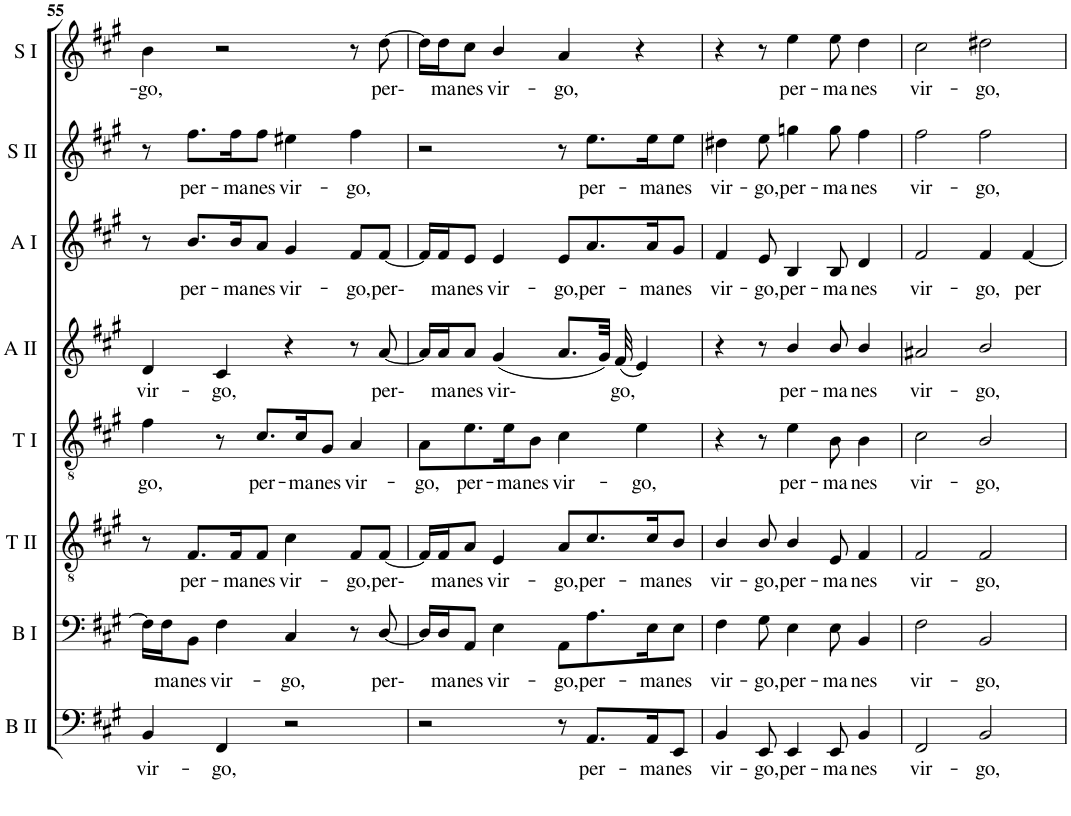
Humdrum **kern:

**kern	**text	**kern	**text	**kern	**text	**kern	**text	**kern	**text	**kern	**text	**kern	**text	**kern	**text
*part8	*part8	*part7	*part7	*part6	*part6	*part5	*part5	*part4	*part4	*part3	*part3	*part2	*part2	*part1	*part1
*staff8	*staff8	*staff7	*staff7	*staff6	*staff6	*staff5	*staff5	*staff4	*staff4	*staff3	*staff3	*staff2	*staff2	*staff1	*staff1
*I"Bass II	*	*I"Bass I	*	*I"Tenor II	*	*I"Tenor I	*	*I"Alto II	*	*I"Alto I	*	*I"Soprano II	*	*I"Soprano I	*
*I'B II	*	*I'B I	*	*I'T II	*	*I'T I	*	*I'A II	*	*I'A I	*	*I'S II	*	*I'S I	*
!!LO:PB:g=z
*clefF4	*	*clefF4	*	*clefGv2	*	*clefGv2	*	*clefG2	*	*clefG2	*	*clefG2	*	*clefG2	*
*k[f#c#g#]	*	*k[f#c#g#]	*	*k[f#c#g#]	*	*k[f#c#g#]	*	*k[f#c#g#]	*	*k[f#c#g#]	*	*k[f#c#g#]	*	*k[f#c#g#]	*
*A:	*	*A:	*	*A:	*	*A:	*	*A:	*	*A:	*	*A:	*	*A:	*
*M2/2	*	*M2/2	*	*M2/2	*	*M2/2	*	*M2/2	*	*M2/2	*	*M2/2	*	*M2/2	*
*met(c|)	*	*met(c|)	*	*met(c|)	*	*met(c|)	*	*met(c|)	*	*met(c|)	*	*met(c|)	*	*met(c|)	*
=55	=55	=55	=55	=55	=55	=55	=55	=55	=55	=55	=55	=55	=55	=55	=55
!	!LO:LY:b	!	!	!	!	!	!LO:LY:b	!	!LO:LY:b	!	!	!	!	!	!LO:LY:b
4BB/	vir-	16F#\LL]	.	8r	.	4f#\	go,	4d/	vir-	8r	.	8r	.	4b\	-go,
!	!	!	!LO:LY:b	!	!	!	!	!	!	!	!	!	!	!	!
.	.	16F#\J	ma-	.	.	.	.	.	.	.	.	.	.	.	.
!	!	!	!LO:LY:b	!	!LO:LY:b	!	!	!	!	!	!LO:LY:b	!	!LO:LY:b	!	!
.	.	8BB\J	-nes	8.F#/L	per-	.	.	.	.	8.b/L	per-	8.ff#\L	per-	.	.
!	!LO:LY:b	!	!LO:LY:b	!	!	!	!	!	!LO:LY:b	!	!	!	!	!	!
4FF#/	-go,	4F#\	vir-	.	.	8r	.	4c#/	-go,	.	.	.	.	2r	.
!	!	!	!	!	!LO:LY:b	!	!	!	!	!	!LO:LY:b	!	!LO:LY:b	!	!
.	.	.	.	16F#/K	-ma-	.	.	.	.	16b/K	-ma-	16ff#\K	-ma-	.	.
!	!	!	!	!	!LO:LY:b	!	!LO:LY:b	!	!	!	!LO:LY:b	!	!LO:LY:b	!	!
.	.	.	.	8F#/J	-nes	8.c#/L	per-	.	.	8a/J	-nes	8ff#\J	-nes	.	.
!	!	!	!LO:LY:b	!	!LO:LY:b	!	!	!	!	!	!LO:LY:b	!	!LO:LY:b	!	!
2r	.	4C#/	-go,	4c#\	vir-	.	.	4r	.	4g#/	vir-	4ee#X\	vir-	.	.
!	!	!	!	!	!	!	!LO:LY:b	!	!	!	!	!	!	!	!
.	.	.	.	.	.	16c#/K	-ma-	.	.	.	.	.	.	.	.
!	!	!	!	!	!	!	!LO:LY:b	!	!	!	!	!	!	!	!
.	.	.	.	.	.	8G#/J	-nes	.	.	.	.	.	.	.	.
!	!	!	!	!	!LO:LY:b	!	!LO:LY:b	!	!	!	!LO:LY:b	!	!LO:LY:b	!	!
.	.	8r	.	8F#/L	-go,	4A/	vir-	8r	.	8f#/L	-go,	4ff#\	-go,	8r	.
!	!	!	!LO:LY:b	!	!LO:LY:b	!	!	!	!LO:LY:b	!	!LO:LY:b	!	!	!	!LO:LY:b
.	.	[8D/	per-	[8F#/J	per-	.	.	[8a/	per-	[8f#/J	per-	.	.	[8dd\	per-
=56	=56	=56	=56	=56	=56	=56	=56	=56	=56	=56	=56	=56	=56	=56	=56
!	!	!	!	!	!	!	!LO:LY:b	!	!	!	!	!	!	!	!
2r	.	16D/LL]	.	16F#/LL]	.	8A\L	-go,	16a/LL]	.	16f#/LL]	.	2r	.	16dd\LL]	.
!	!	!	!LO:LY:b	!	!LO:LY:b	!	!	!	!LO:LY:b	!	!LO:LY:b	!	!	!	!LO:LY:b
.	.	16D/J	ma-	16F#/J	ma-	.	.	16a/J	ma-	16f#/J	ma-	.	.	16dd\J	ma-
!	!	!	!LO:LY:b	!	!LO:LY:b	!	!LO:LY:b	!	!LO:LY:b	!	!LO:LY:b	!	!	!	!LO:LY:b
.	.	8AA/J	-nes	8A/J	-nes	8.e\	per-	8a/J	-nes	8e/J	-nes	.	.	8cc#\J	-nes
!	!	!	!LO:LY:b	!	!LO:LY:b	!	!	!	!LO:LY:b	!	!LO:LY:b	!	!	!	!LO:LY:b
.	.	4E\	vir-	4E/	vir-	.	.	(<4g#/	vir-	4e/	vir-	.	.	4b/	vir-
!	!	!	!	!	!	!	!LO:LY:b	!	!	!	!	!	!	!	!
.	.	.	.	.	.	16e\K	-ma-	.	.	.	.	.	.	.	.
!	!	!	!	!	!	!	!LO:LY:b	!	!	!	!	!	!	!	!
.	.	.	.	.	.	8B\J	-nes	.	.	.	.	.	.	.	.
!	!	!	!LO:LY:b	!	!LO:LY:b	!	!LO:LY:b	!	!	!	!LO:LY:b	!	!	!	!LO:LY:b
8r	.	8AA\L	-go,	8A/L	-go,	4c#\	vir-	8.a/L	.	8e/L	-go,	8r	.	4a/	-go,
!	!LO:LY:b	!	!LO:LY:b	!	!LO:LY:b	!	!	!	!	!	!LO:LY:b	!	!LO:LY:b	!	!
8.AA/L	per-	8.A\	per-	8.c#/	per-	.	.	.	.	8.a/	per-	8.ee\L	per-	.	.
.	.	.	.	.	.	.	.	32g#/Jkk)	.	.	.	.	.	.	.
!	!	!	!	!	!	!	!	!	!LO:LY:b	!	!	!	!	!	!
.	.	.	.	.	.	.	.	(<32f#/	go,	.	.	.	.	.	.
!	!	!	!	!	!	!	!LO:LY:b	!	!	!	!	!	!	!	!
.	.	.	.	.	.	4e\	-go,	4e/)	.	.	.	.	.	4r	.
!	!LO:LY:b	!	!LO:LY:b	!	!LO:LY:b	!	!	!	!	!	!LO:LY:b	!	!LO:LY:b	!	!
16AA/K	-ma-	16E\K	-ma-	16c#/K	-ma-	.	.	.	.	16a/K	-ma-	16ee\K	-ma-	.	.
!	!LO:LY:b	!	!LO:LY:b	!	!LO:LY:b	!	!	!	!	!	!LO:LY:b	!	!LO:LY:b	!	!
8EE/J	-nes	8E\J	-nes	8B/J	-nes	.	.	.	.	8g#/J	-nes	8ee\J	-nes	.	.
=57	=57	=57	=57	=57	=57	=57	=57	=57	=57	=57	=57	=57	=57	=57	=57
!	!LO:LY:b	!	!LO:LY:b	!	!LO:LY:b	!	!	!	!	!	!LO:LY:b	!	!LO:LY:b	!	!
4BB/	vir-	4F#\	vir-	4B/	vir-	4r	.	4r	.	4f#/	vir-	4dd#X\	vir-	4r	.
!	!LO:LY:b	!	!LO:LY:b	!	!LO:LY:b	!	!	!	!	!	!LO:LY:b	!	!LO:LY:b	!	!
8EE/	-go,	8G#\	-go,	8B/	-go,	8r	.	8r	.	8e/	-go,	8ee\	-go,	8r	.
!	!LO:LY:b	!	!LO:LY:b	!	!LO:LY:b	!	!LO:LY:b	!	!LO:LY:b	!	!LO:LY:b	!	!LO:LY:b	!	!LO:LY:b
4EE/	per-	4E\	per-	4B/	per-	4e\	per-	4b/	per-	4B/	per-	4ggn\	per-	4ee\	per-
!	!LO:LY:b	!	!LO:LY:b	!	!LO:LY:b	!	!LO:LY:b	!	!LO:LY:b	!	!LO:LY:b	!	!LO:LY:b	!	!LO:LY:b
8EE/	-ma-	8E\	-ma-	8E/	-ma-	8B\	-ma-	8b/	-ma-	8B/	-ma-	8gg\	-ma-	8ee\	-ma-
!	!LO:LY:b	!	!LO:LY:b	!	!LO:LY:b	!	!LO:LY:b	!	!LO:LY:b	!	!LO:LY:b	!	!LO:LY:b	!	!LO:LY:b
4BB/	-nes	4BB/	-nes	4F#/	-nes	4B\	-nes	4b/	-nes	4d/	-nes	4ff#\	-nes	4dd\	-nes
=58	=58	=58	=58	=58	=58	=58	=58	=58	=58	=58	=58	=58	=58	=58	=58
!	!LO:LY:b	!	!LO:LY:b	!	!LO:LY:b	!	!LO:LY:b	!	!LO:LY:b	!	!LO:LY:b	!	!LO:LY:b	!	!LO:LY:b
2FF#/	vir-	2F#\	vir-	2F#/	vir-	2c#\	vir-	2a#X/	vir-	2f#/	vir-	2ff#\	vir-	2cc#\	vir-
!	!LO:LY:b	!	!LO:LY:b	!	!LO:LY:b	!	!LO:LY:b	!	!LO:LY:b	!	!LO:LY:b	!	!LO:LY:b	!	!LO:LY:b
2BB/	-go,	2BB/	-go,	2F#/	-go,	2B/	-go,	2b/	-go,	4f#/	-go,	2ff#\	-go,	2dd#X\	-go,
!	!	!	!	!	!	!	!	!	!	!	!LO:LY:b	!	!	!	!
.	.	.	.	.	.	.	.	.	.	[4f#/	per	.	.	.	.
=	=	=	=	=	=	=	=	=	=	=	=	=	=	=	=
*-	*-	*-	*-	*-	*-	*-	*-	*-	*-	*-	*-	*-	*-	*-	*-
